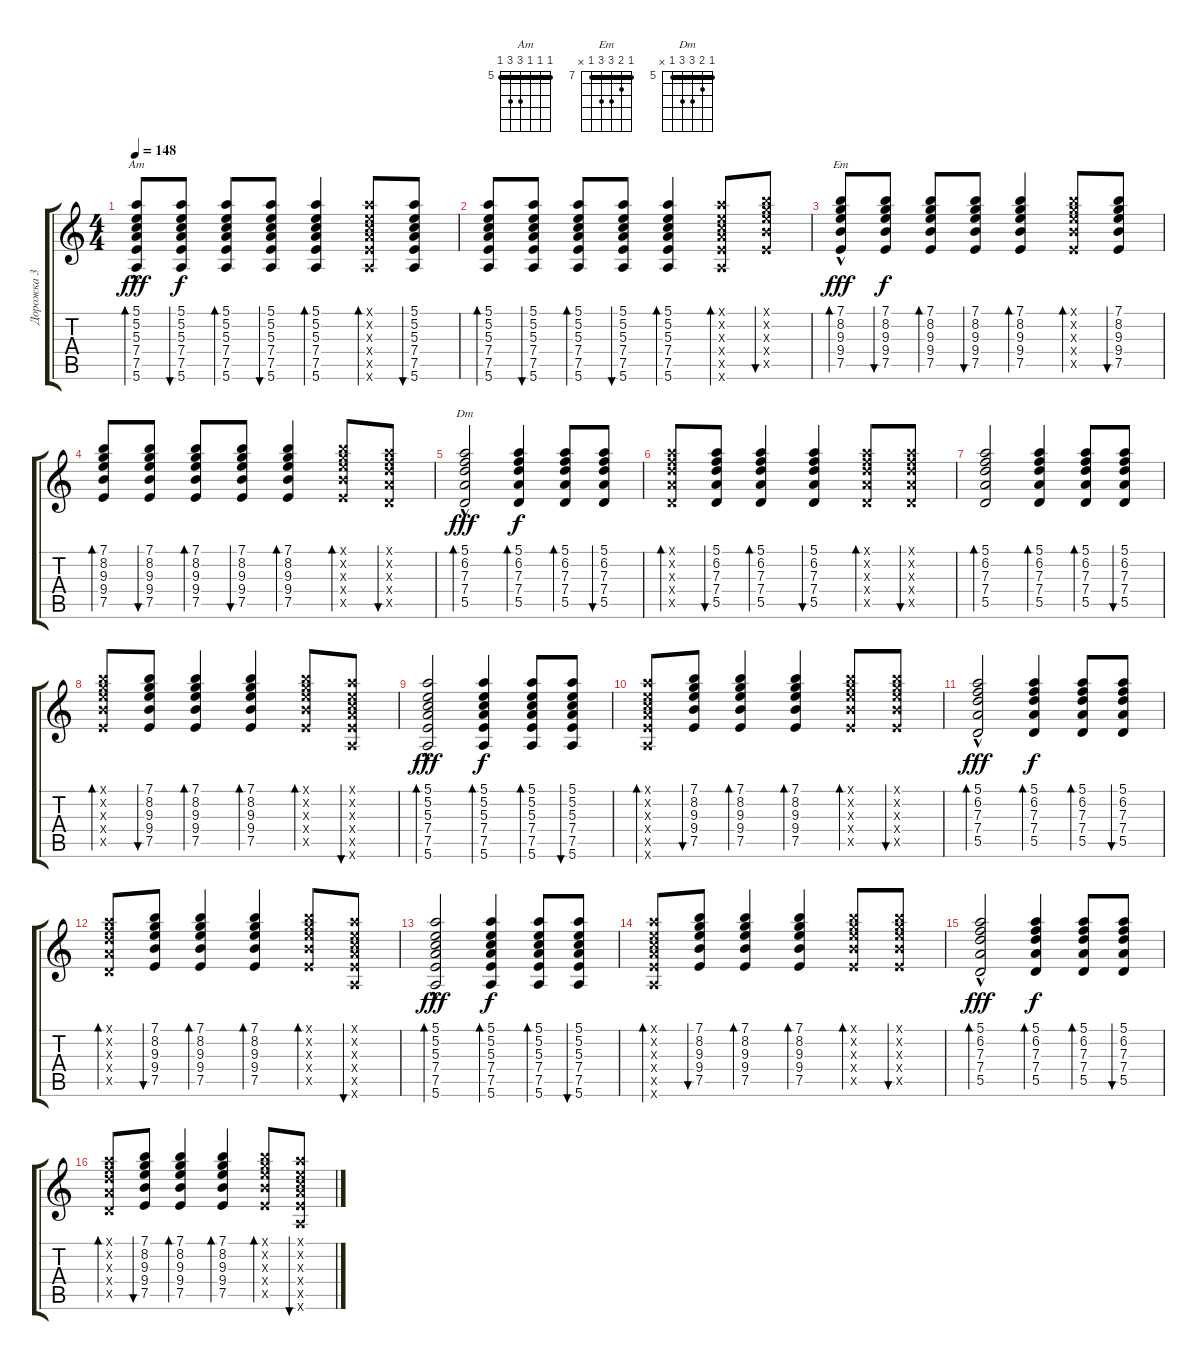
\track ("Дорожка 3" "Дорожка 3") {instrument acousticguitarsteel}
\staff {score tabs}
\tuning (E4 B3 G3 D3 A2 E2) {hide}
\chord ("Am" 5 5 5 7 7 5) {firstfret 5 barre 5}
\chord ("Em" 7 8 9 9 7 x) {firstfret 7 barre 7}
\chord ("Dm" 5 6 7 7 5 x) {firstfret 5 barre 5}
\ts (4 4)
\tempo 148
\clef g2
\ks c
(5.1{hac} 5.2{hac} 5.3{hac} 7.4{hac} 7.5{hac} 5.6{hac}).8{bd 60 ch "Am" dy fff} (5.1 5.2 5.3 7.4 7.5 5.6).8{bu 60 dy f} (5.1 5.2 5.3 7.4 7.5 5.6).8{bd 60} (5.1 5.2 5.3 7.4 7.5 5.6).8{bu 60} (5.1 5.2 5.3 7.4 7.5 5.6).4{bd 60} (5.1{x} 5.2{x} 5.3{x} 7.4{x} 7.5{x} 5.6{x}).8{bd 60} (5.1 5.2 5.3 7.4 7.5 5.6).8{bu 60} |
(5.1 5.2 5.3 7.4 7.5 5.6).8{bd 60} (5.1 5.2 5.3 7.4 7.5 5.6).8{bu 60} (5.1 5.2 5.3 7.4 7.5 5.6).8{bd 60} (5.1 5.2 5.3 7.4 7.5 5.6).8{bu 60} (5.1 5.2 5.3 7.4 7.5 5.6).4{bd 60} (5.1{x} 5.2{x} 5.3{x} 7.4{x} 7.5{x} 5.6{x}).8{bd 60 beam Up} (7.1{x} 8.2{x} 9.3{x} 9.4{x} 7.5{x}).8{bu 60 beam Up} |
(7.1{hac} 8.2{hac} 9.3{hac} 9.4{hac} 7.5{hac}).8{bd 60 ch "Em" dy fff beam Up} (7.1 8.2 9.3 9.4 7.5).8{bu 60 dy f beam Up} (7.1 8.2 9.3 9.4 7.5).8{bd 60 beam Up} (7.1 8.2 9.3 9.4 7.5).8{bu 60 beam Up} (7.1 8.2 9.3 9.4 7.5).4{bd 60 beam Up} (7.1{x} 8.2{x} 9.3{x} 9.4{x} 7.5{x}).8{bd 60 beam Up} (7.1 8.2 9.3 9.4 7.5).8{bu 60 beam Up} |
(7.1 8.2 9.3 9.4 7.5).8{bd 60 beam Up} (7.1 8.2 9.3 9.4 7.5).8{bu 60 beam Up} (7.1 8.2 9.3 9.4 7.5).8{bd 60 beam Up} (7.1 8.2 9.3 9.4 7.5).8{bu 60 beam Up} (7.1 8.2 9.3 9.4 7.5).4{bd 60 beam Up} (7.1{x} 8.2{x} 9.3{x} 9.4{x} 7.5{x}).8{bd 60 beam Up} (5.1{x} 6.2{x} 7.3{x} 7.4{x} 5.5{x}).8{bu 60 beam Up} |
(5.1{hac} 6.2{hac} 7.3{hac} 7.4{hac} 5.5{hac}).2{bd 60 ch "Dm" dy fff beam Up} (5.1 6.2 7.3 7.4 5.5).4{bd 60 dy f beam Up} (5.1 6.2 7.3 7.4 5.5).8{bd 60 beam Up} (5.1 6.2 7.3 7.4 5.5).8{bu 60 beam Up} |
(5.1{x} 6.2{x} 7.3{x} 7.4{x} 5.5{x}).8{bd 60 beam Up} (5.1 6.2 7.3 7.4 5.5).8{bu 60 beam Up} (5.1 6.2 7.3 7.4 5.5).4{bd 60 beam Up} (5.1 6.2 7.3 7.4 5.5).4{bu 60 beam Up} (5.1{x} 6.2{x} 7.3{x} 7.4{x} 5.5{x}).8{bd 60 beam Up} (5.1{x} 6.2{x} 7.3{x} 7.4{x} 5.5{x}).8{bu 60 beam Up} |
(5.1 6.2 7.3 7.4 5.5).2{bd 60 beam Up} (5.1 6.2 7.3 7.4 5.5).4{bd 60 beam Up} (5.1 6.2 7.3 7.4 5.5).8{bd 60 beam Up} (5.1 6.2 7.3 7.4 5.5).8{bu 60 beam Up} |
(7.1{x} 8.2{x} 9.3{x} 9.4{x} 7.5{x}).8{bd 60 beam Up} (7.1 8.2 9.3 9.4 7.5).8{bu 60 beam Up} (7.1 8.2 9.3 9.4 7.5).4{bd 60 beam Up} (7.1 8.2 9.3 9.4 7.5).4{bd 60 beam Up} (7.1{x} 8.2{x} 9.3{x} 9.4{x} 7.5{x}).8{bd 60 beam Up} (5.1{x} 5.2{x} 5.3{x} 7.4{x} 7.5{x} 5.6{x}).8{bu 60 beam Up} |
(5.1{hac} 5.2{hac} 5.3{hac} 7.4{hac} 7.5{hac} 5.6{hac}).2{bd 60 dy fff} (5.1 5.2 5.3 7.4 7.5 5.6).4{bd 60 dy f} (5.1 5.2 5.3 7.4 7.5 5.6).8{bd 60} (5.1 5.2 5.3 7.4 7.5 5.6).8{bu 60} |
(5.1{x} 5.2{x} 5.3{x} 7.4{x} 7.5{x} 5.6{x}).8{bd 60 beam Up} (7.1 8.2 9.3 9.4 7.5).8{bu 60 beam Up} (7.1 8.2 9.3 9.4 7.5).4{bd 60 beam Up} (7.1 8.2 9.3 9.4 7.5).4{bd 60 beam Up} (7.1{x} 8.2{x} 9.3{x} 9.4{x} 7.5{x}).8{bd 60 beam Up} (7.1{x} 8.2{x} 9.3{x} 9.4{x} 7.5{x}).8{bu 60 beam Up} |
(5.1{hac} 6.2{hac} 7.3{hac} 7.4{hac} 5.5{hac}).2{bd 60 dy fff beam Up} (5.1 6.2 7.3 7.4 5.5).4{bd 60 dy f beam Up} (5.1 6.2 7.3 7.4 5.5).8{bd 60 beam Up} (5.1 6.2 7.3 7.4 5.5).8{bu 60 beam Up} |
(5.1{x} 6.2{x} 7.3{x} 7.4{x} 5.5{x}).8{bd 60 beam Up} (7.1 8.2 9.3 9.4 7.5).8{bu 60 beam Up} (7.1 8.2 9.3 9.4 7.5).4{bd 60 beam Up} (7.1 8.2 9.3 9.4 7.5).4{bd 60 beam Up} (7.1{x} 8.2{x} 9.3{x} 9.4{x} 7.5{x}).8{bd 60 beam Up} (5.1{x} 5.2{x} 5.3{x} 7.4{x} 7.5{x} 5.6{x}).8{bu 60 beam Up} |
(5.1{hac} 5.2{hac} 5.3{hac} 7.4{hac} 7.5{hac} 5.6{hac}).2{bd 60 dy fff} (5.1 5.2 5.3 7.4 7.5 5.6).4{bd 60 dy f} (5.1 5.2 5.3 7.4 7.5 5.6).8{bd 60} (5.1 5.2 5.3 7.4 7.5 5.6).8{bu 60} |
(5.1{x} 5.2{x} 5.3{x} 7.4{x} 7.5{x} 5.6{x}).8{bd 60 beam Up} (7.1 8.2 9.3 9.4 7.5).8{bu 60 beam Up} (7.1 8.2 9.3 9.4 7.5).4{bd 60 beam Up} (7.1 8.2 9.3 9.4 7.5).4{bd 60 beam Up} (7.1{x} 8.2{x} 9.3{x} 9.4{x} 7.5{x}).8{bd 60 beam Up} (7.1{x} 8.2{x} 9.3{x} 9.4{x} 7.5{x}).8{bu 60 beam Up} |
(5.1{hac} 6.2{hac} 7.3{hac} 7.4{hac} 5.5{hac}).2{bd 60 dy fff beam Up} (5.1 6.2 7.3 7.4 5.5).4{bd 60 dy f beam Up} (5.1 6.2 7.3 7.4 5.5).8{bd 60 beam Up} (5.1 6.2 7.3 7.4 5.5).8{bu 60 beam Up} |
(5.1{x} 6.2{x} 7.3{x} 7.4{x} 5.5{x}).8{bd 60 beam Up} (7.1 8.2 9.3 9.4 7.5).8{bu 60 beam Up} (7.1 8.2 9.3 9.4 7.5).4{bd 60 beam Up} (7.1 8.2 9.3 9.4 7.5).4{bd 60 beam Up} (7.1{x} 8.2{x} 9.3{x} 9.4{x} 7.5{x}).8{bd 60 beam Up} (5.1{x} 5.2{x} 5.3{x} 7.4{x} 7.5{x} 5.6{x}).8{bu 60 beam Up}
